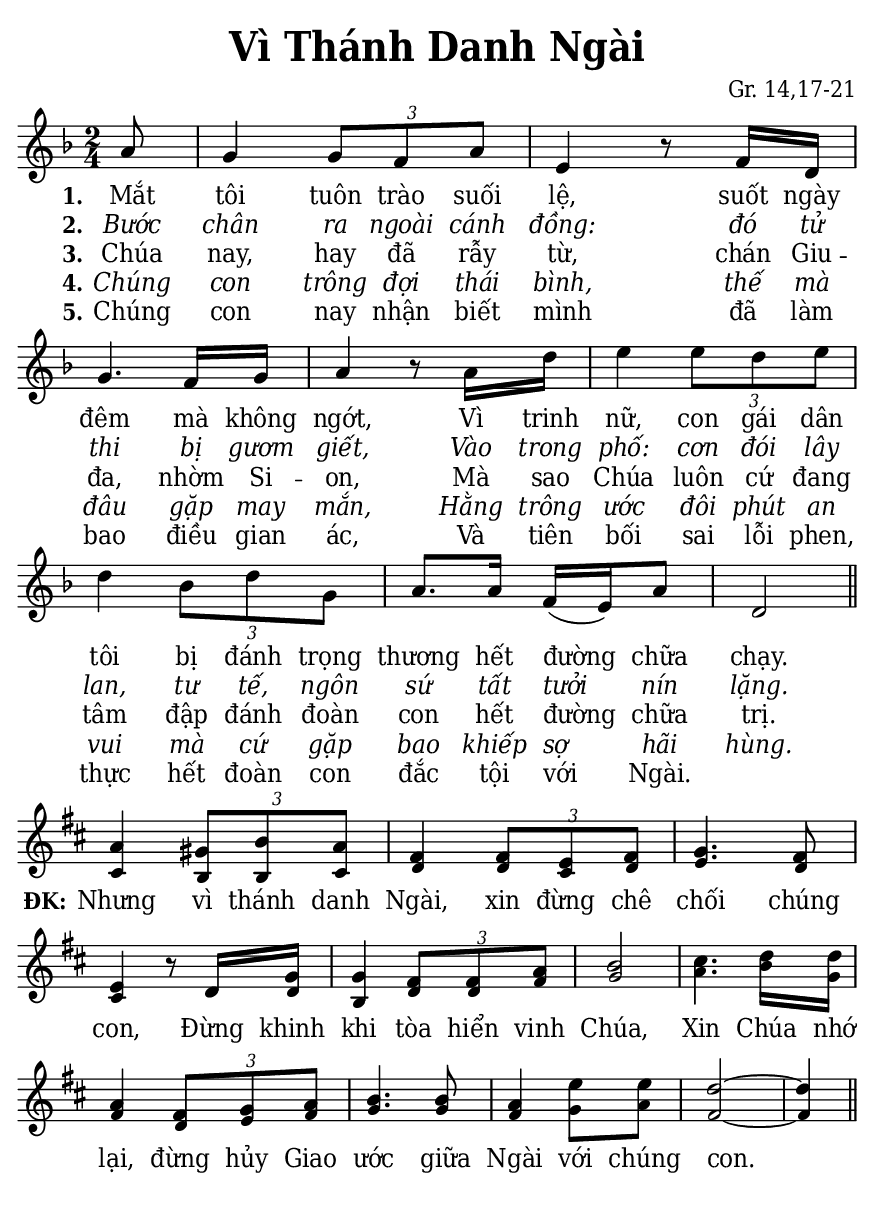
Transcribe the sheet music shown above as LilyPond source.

% Cài đặt chung\
\version "2.22.1"
\include "english.ly"

\header {
  title = \markup { \fontsize #1 "Vì Thánh Danh Ngài" }
  composer = "Gr. 14,17-21"
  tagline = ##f
}

% Nhạc phiên khúc
nhacPhienKhucSop = \relative c'' {
  \partial 8 a8 |
  g4 \tuplet 3/2 { g8 f a } |
  e4 r8 f16 d |
  g4. f16 g |
  a4 r8 a16 d |
  e4 \tuplet 3/2 { e8 d e } |
  d4 \tuplet 3/2 { bf8 d g, } |
  a8. a16 f (e) a8 |
  d,2 \bar "||"
  
  \set Staff.explicitKeySignatureVisibility = #end-of-line-invisible
  \set Staff.printKeyCancellation = ##f
  \key d \major
  a'4 \tuplet 3/2 { gs8 b a } |
  fs4 \tuplet 3/2 { fs8 e fs } |
  g4. fs8 |
  e4 r8 d16 g |
  g4 \tuplet 3/2 { fs8 fs a } |
  b2 |
  cs4. d16 d |
  a4 \tuplet 3/2 { fs8 g a } |
  b4. b8 |
  a4 e'8 e |
  d2 ~ |
  d4 \bar "||"
}

nhacPhienKhucAlto = \relative c' {
  r8 |
  R2*8
  
  \set Staff.explicitKeySignatureVisibility = #end-of-line-invisible
  \set Staff.printKeyCancellation = ##f
  \key d \major
  cs4 \tuplet 3/2 { b8 b cs } |
  d4 \tuplet 3/2 { d8 cs d } |
  e4. d8 |
  cs4 r8 d16 d |
  b4 \tuplet 3/2 { d8 d fs } |
  g2 |
  a4. b16 g |
  fs4 \tuplet 3/2 { d8 e fs } |
  g4. g8 |
  fs4 g8 a |
  fs2 ~ |
  fs4
}

% Lời phiên khúc
loiPhienKhucSop = \lyrics {
  <<
    {
      \set stanza = "1."
      Mắt tôi tuôn trào suối lệ,
      suốt ngày đêm mà không ngớt,
      Vì trinh nữ, con gái dân tôi
      bị đánh trọng thương hết đường chữa chạy.
    }
    \new Lyrics {
	    \set associatedVoice = "beSop"
	    \set stanza = "2."
      \override Lyrics.LyricText.font-shape = #'italic
	    Bước chân ra ngoài cánh đồng:
	    đó tử thi bị gươm giết,
	    Vào trong phố: cơn đói lây lan,
	    tư tế, ngôn sứ tất tưởi nín lặng.
    }
    \new Lyrics {
	    \set associatedVoice = "beSop"
	    \set stanza = "3."
	    Chúa nay, hay đã rẫy từ, chán Giu -- đa,
	    nhờm Si -- on,
	    Mà sao Chúa luôn cứ đang tâm
	    đập đánh đoàn con hết đường chữa trị.
    }
    \new Lyrics {
	    \set associatedVoice = "beSop"
	    \set stanza = "4."
      \override Lyrics.LyricText.font-shape = #'italic
	    Chúng con trông đợi thái bình,
	    thế mà đâu gặp may mắn,
	    Hằng trông ước đôi phút an vui
	    mà cứ gặp bao khiếp sợ hãi hùng.
    }
    \new Lyrics {
	    \set associatedVoice = "beSop"
	    \set stanza = "5."
	    Chúng con nay nhận biết mình đã làm bao điều gian ác,
	    Và tiên bối sai lỗi phen,
	    thực hết đoàn con đắc tội với Ngài.
    }
  >>
  \set stanza = "ĐK:"
  Nhưng vì thánh danh Ngài, xin đừng chê chối chúng con,
  Đừng khinh khi tòa hiển vinh Chúa,
  Xin Chúa nhớ lại, đừng hủy Giao ước
  giữa Ngài với chúng con.
}

% Dàn trang
\paper {
  #(set-paper-size "a5")
  top-margin = 3\mm
  bottom-margin = 3\mm
  left-margin = 3\mm
  right-margin = 3\mm
  indent = #0
  #(define fonts
	 (make-pango-font-tree "Deja Vu Serif Condensed"
	 		       "Deja Vu Serif Condensed"
			       "Deja Vu Serif Condensed"
			       (/ 20 20)))
  print-page-number = ##f
}

TongNhip = {
  \key f \major \time 2/4
  \set Timing.beamExceptions = #'()
  \set Timing.baseMoment = #(ly:make-moment 1/4)
}

% Đổi kích thước nốt cho bè phụ
notBePhu =
#(define-music-function (font-size music) (number? ly:music?)
   (for-some-music
     (lambda (m)
       (if (music-is-of-type? m 'rhythmic-event)
           (begin
             (set! (ly:music-property m 'tweaks)
                   (cons `(font-size . ,font-size)
                         (ly:music-property m 'tweaks)))
             #t)
           #f))
     music)
   music)

\score {
  \new ChoirStaff <<
    \new Staff \with {
        \consists "Merge_rests_engraver"
        printPartCombineTexts = ##f
      }
      <<
      \new Voice \TongNhip \partCombine 
        \nhacPhienKhucSop
        \notBePhu -1 { \nhacPhienKhucAlto }
      \new NullVoice = beSop \nhacPhienKhucSop
      \new Lyrics \lyricsto beSop \loiPhienKhucSop
      >>
  >>
  \layout {
    \override Lyrics.LyricSpace.minimum-distance = #1.5
    \override Score.BarNumber.break-visibility = ##(#f #f #f)
    \override Score.SpacingSpanner.uniform-stretching = ##t
  } 
}
